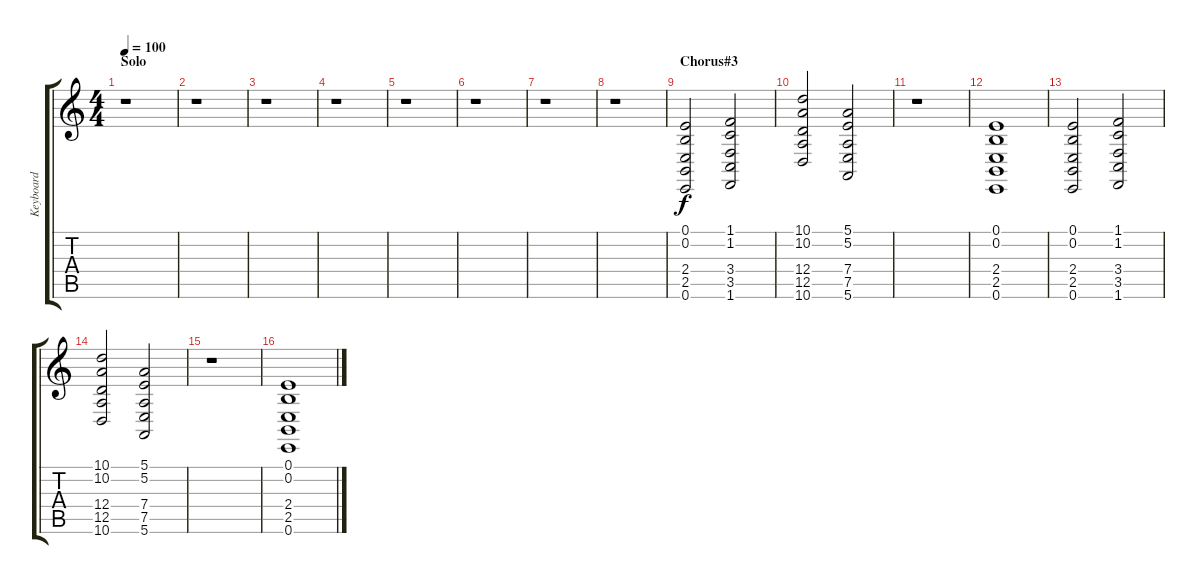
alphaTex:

\track ("Keyboard" "Keyboard") {instrument stringensemble1}
\staff {score tabs}
\tuning (E4 B3 G3 D3 A2 E2) {hide}
\ts (4 4)
\section ("" "Solo")
\tempo 100
\clef g2
\ks c
r.1{dy f} |
r.1 |
r.1 |
r.1 |
r.1 |
r.1 |
r.1 |
r.1 |
\section ("" "Chorus#3")
(0.1 0.2 2.4 2.5 0.6).2 (1.1 1.2 3.4 3.5 1.6).2 |
(10.1 10.2 12.4 12.5 10.6).2 (5.1 5.2 7.4 7.5 5.6).2 |
r.1 |
(0.1 0.2 2.4 2.5 0.6).1 |
(0.1 0.2 2.4 2.5 0.6).2 (1.1 1.2 3.4 3.5 1.6).2 |
(10.1 10.2 12.4 12.5 10.6).2 (5.1 5.2 7.4 7.5 5.6).2 |
r.1 |
(0.1 0.2 2.4 2.5 0.6).1
